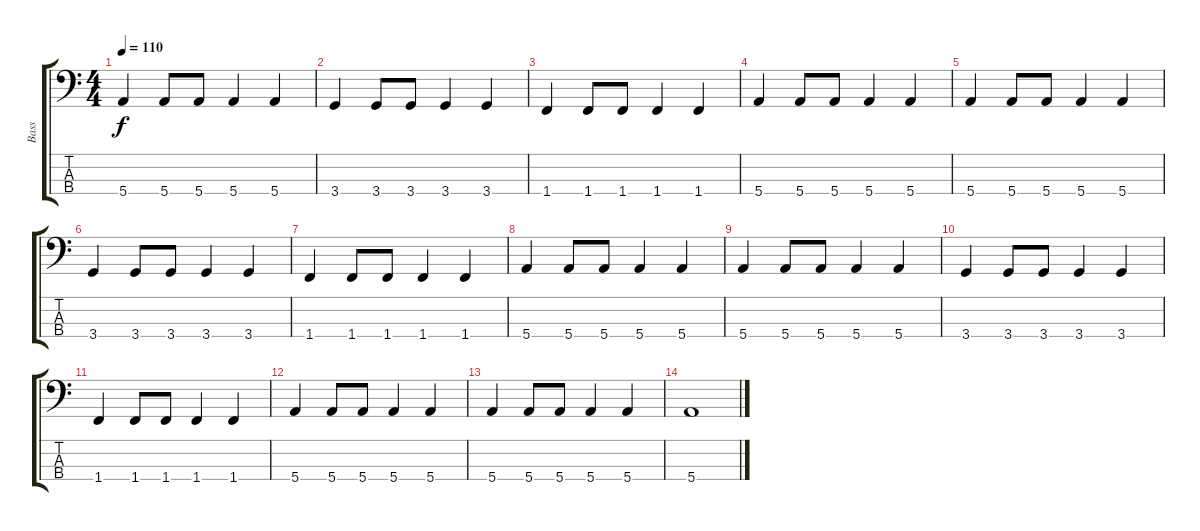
\track ("Bass" "Bass") {instrument electricbassfinger}
\staff {score tabs}
\tuning (G2 D2 A1 E1) {hide}
\ts (4 4)
\tempo 110
\clef f4
\ks c
5.4.4{dy f} 5.4.8 5.4.8 5.4.4 5.4.4 |
3.4.4 3.4.8 3.4.8 3.4.4 3.4.4 |
1.4.4 1.4.8 1.4.8 1.4.4 1.4.4 |
5.4.4 5.4.8 5.4.8 5.4.4 5.4.4 |
5.4.4 5.4.8 5.4.8 5.4.4 5.4.4 |
3.4.4 3.4.8 3.4.8 3.4.4 3.4.4 |
1.4.4 1.4.8 1.4.8 1.4.4 1.4.4 |
5.4.4 5.4.8 5.4.8 5.4.4 5.4.4 |
5.4.4 5.4.8 5.4.8 5.4.4 5.4.4 |
3.4.4 3.4.8 3.4.8 3.4.4 3.4.4 |
1.4.4 1.4.8 1.4.8 1.4.4 1.4.4 |
5.4.4 5.4.8 5.4.8 5.4.4 5.4.4 |
5.4.4 5.4.8 5.4.8 5.4.4 5.4.4 |
5.4.1
